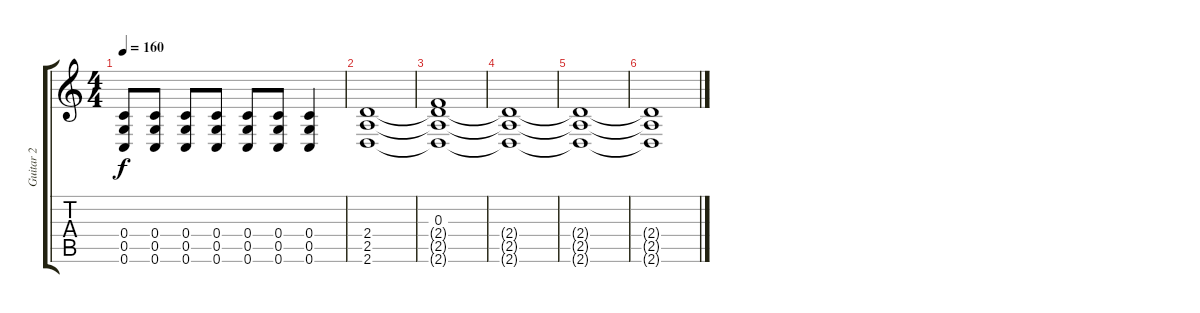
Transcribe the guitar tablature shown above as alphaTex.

\track ("Guitar 2" "Guitar 2") {instrument electricguitarclean}
\staff {score tabs}
\tuning (D4 A3 F3 C3 G2 C2) {hide}
\ts (4 4)
\tempo 160
\clef g2
\ks c
(0.4 0.5 0.6).8{dy f} (0.4 0.5 0.6).8 (0.4 0.5 0.6).8 (0.4 0.5 0.6).8 (0.4 0.5 0.6).8 (0.4 0.5 0.6).8 (0.4 0.5 0.6).4 |
(2.4 2.5 2.6).1 |
(0.3 2.4{t} 2.5{t} 2.6{t}).1 |
(2.4{t} 2.5{t} 2.6{t}).1 |
(2.4{t} 2.5{t} 2.6{t}).1 |
(2.4{t} 2.5{t} 2.6{t}).1
